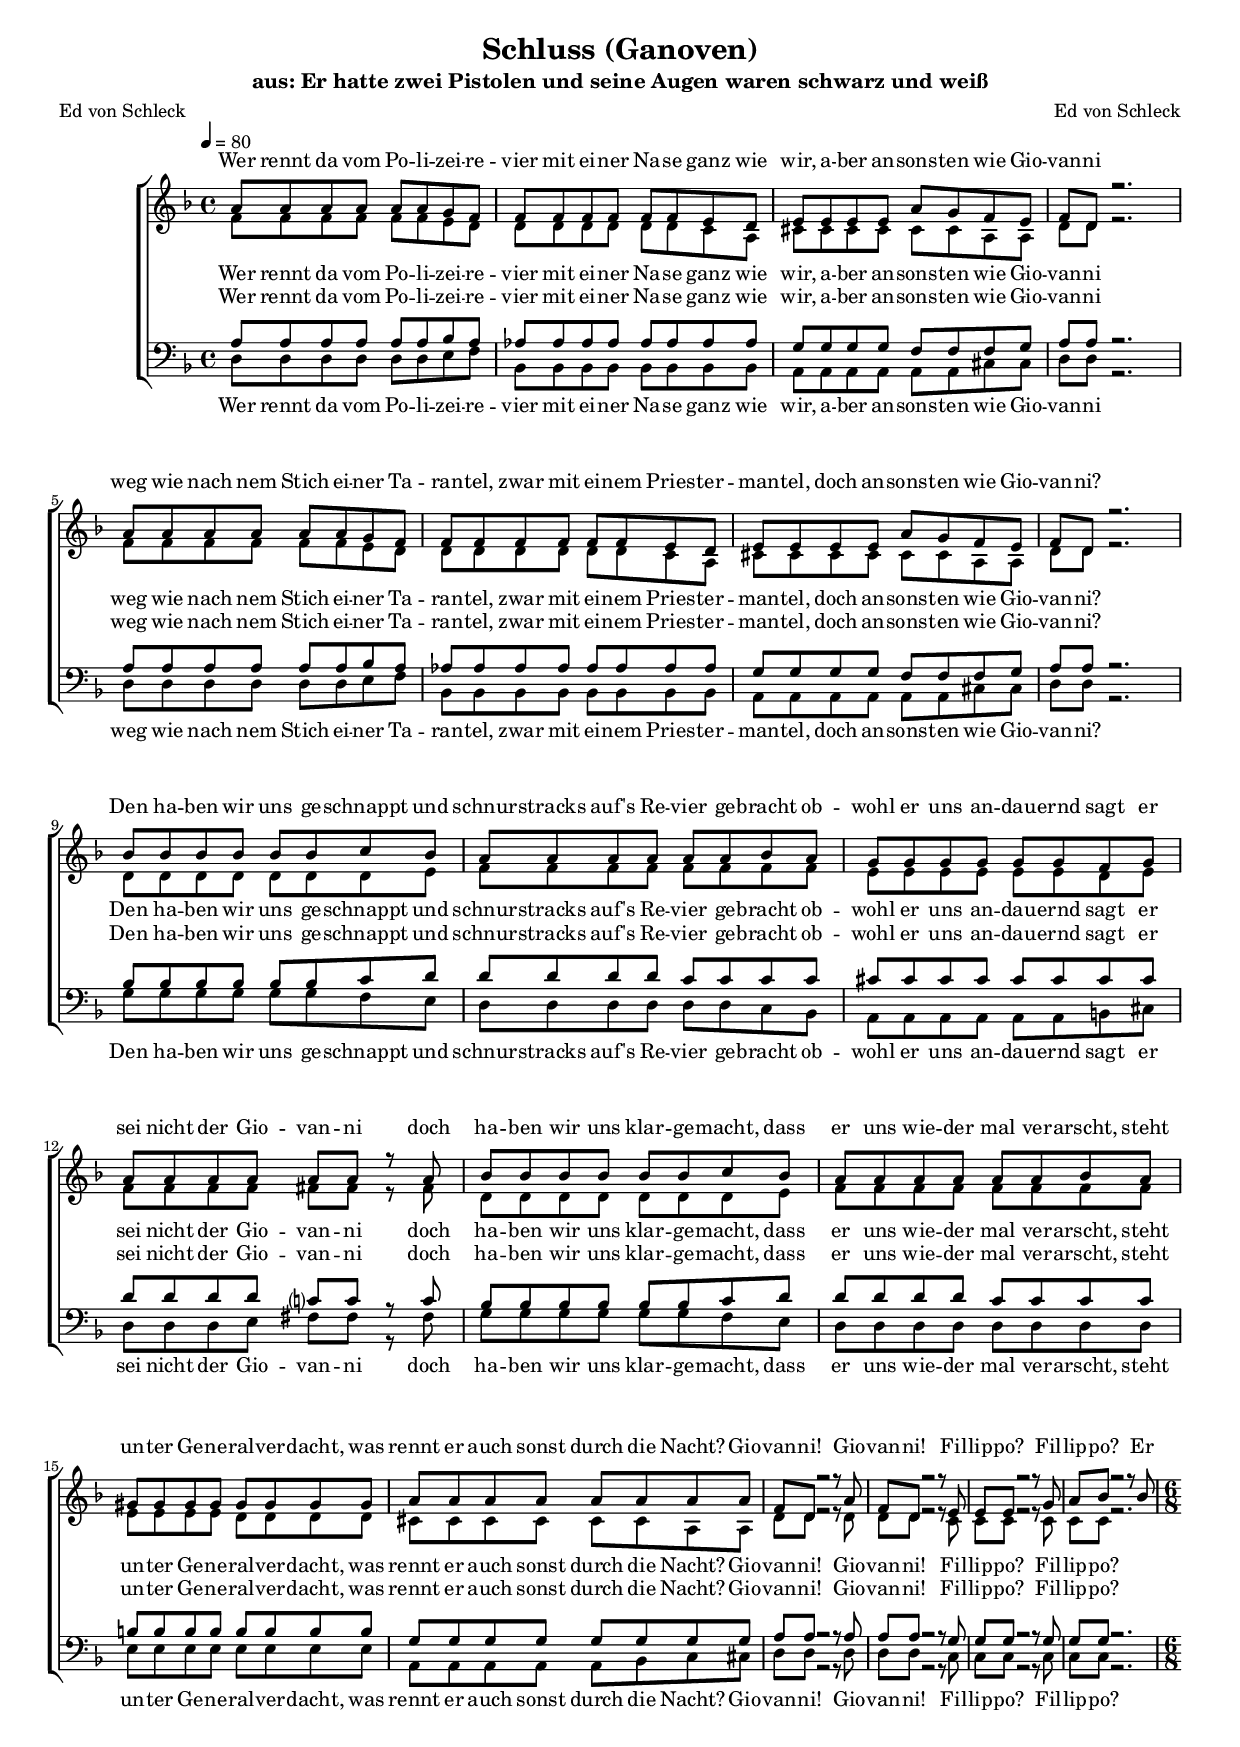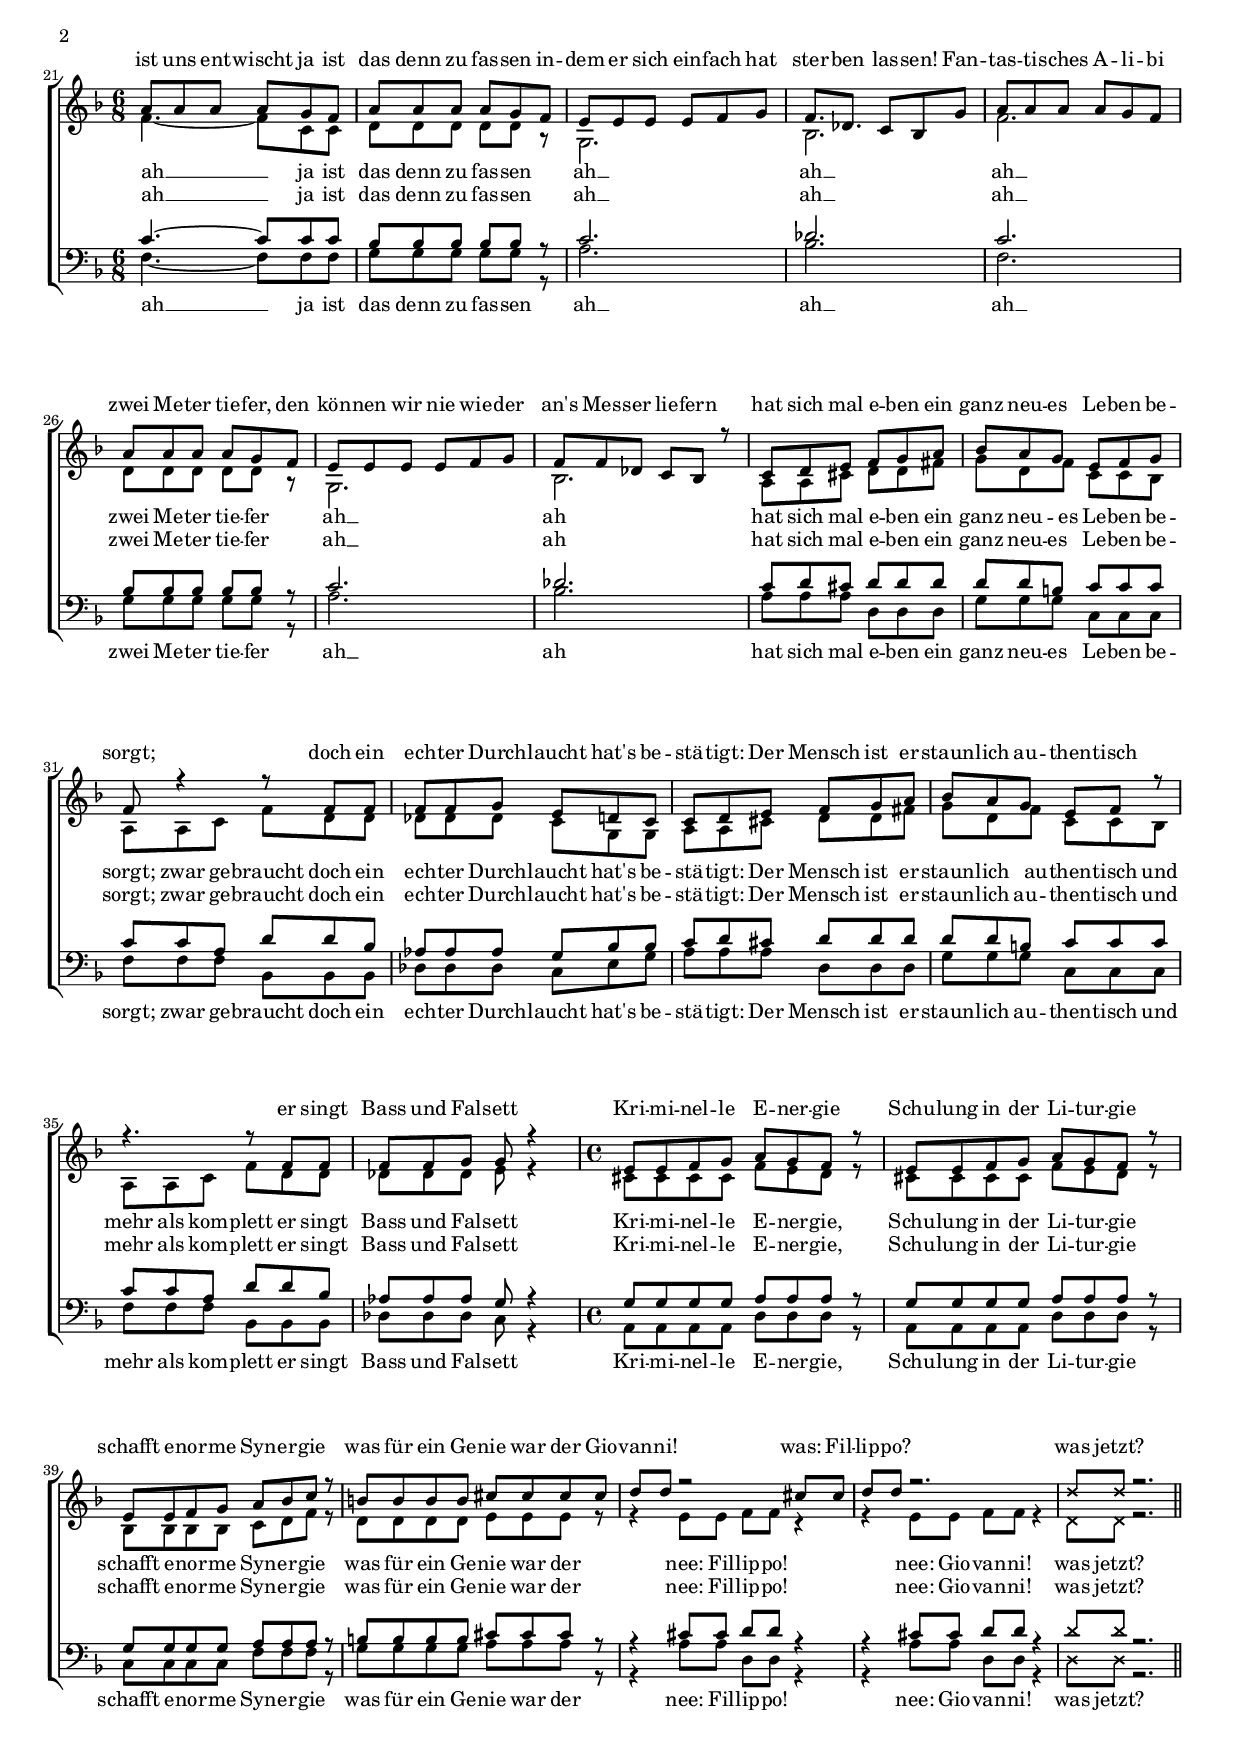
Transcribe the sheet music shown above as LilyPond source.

%﻿\version "2.13.39"
\header {
  	title = "Schluss (Ganoven)"
	subtitle = "aus: Er hatte zwei Pistolen und seine Augen waren schwarz und weiß"
	composer = "Ed von Schleck"
	poet = "Ed von Schleck"
}

%Größe der Partitur
#(set-global-staff-size 16)

#(set-default-paper-size "a4")

%Abschalten von Point&Click
#(ly:set-option 'point-and-click #f)

global = {
	
	\tempo 4=80
	\time 4/4
	\key d \minor
}

harmonies = \chordmode {
\germanChords 

}

textEins = \lyricmode {
Wer rennt da vom Po -- li -- zei -- re -- vier
mit ei -- ner Na -- se ganz wie wir,
a -- ber an -- sons -- ten wie Gio -- van -- ni

weg wie nach nem Stich ei -- ner Ta -- ran -- tel,
zwar mit ei -- nem Pries -- ter -- man -- tel,
doch an -- sons -- ten wie Gio -- van -- ni?

Den ha -- ben wir uns ge -- schnappt und
schnur -- stracks auf's Re -- vier ge -- bracht
ob -- wohl er uns an -- dau -- ernd sagt er
sei nicht der Gio -- van -- ni

doch  ha -- ben wir uns klar -- ge -- macht, dass 
er uns wie -- der mal ver -- arscht, steht
un -- ter Ge -- ne -- ral -- ver -- dacht, was
rennt er auch sonst durch die Nacht?
Gio -- van -- ni!
Gio -- van -- ni!
Fil -- lip -- po?
Fil -- lip -- po?
}


RefrainEinsSopran = \lyricmode {
Er ist uns ent -- wischt
ja ist das denn zu fas -- sen
in -- dem er sich ein -- fach hat
ster -- ben las -- sen!

Fan -- tas -- ti -- sches A -- li -- bi
zwei Me -- ter tie -- fer, den
kön -- nen wir nie wie -- der
an's Mes -- ser lie -- fern

hat sich mal e -- ben
ein ganz neu -- es Le -- ben
be -- sorgt; 
doch ein ech -- ter Durch -- laucht

hat's be -- stä -- tigt: Der Mensch ist
er -- staun -- lich au -- then -- tisch

er singt Bass und Fal -- sett

Kri -- mi -- nel -- le E -- ner -- gie
Schu -- lung in der Li -- tur -- gie
schafft e -- nor -- me Syn -- er -- gie
was für ein Ge -- nie war der Gio -- van -- ni!
was: Fil -- lip -- po?

was jetzt?
}

RefrainEins = \lyricmode {
ah __
ja ist das denn zu fas -- sen
ah __ ah __

ah __
zwei Me -- ter tie -- fer
ah __ ah__

hat sich mal e -- ben
ein ganz neu -- es Le -- ben
be -- sorgt; zwar ge -- braucht
doch ein ech -- ter Durch -- laucht

hat's be -- stä -- tigt: Der Mensch ist
er -- staun -- lich au -- then -- tisch
und mehr als kom -- plett
er singt Bass und Fal -- sett

Kri -- mi -- nel -- le E -- ner -- gie,
Schu -- lung in der Li -- tur -- gie
schafft e -- nor -- me Syn -- er -- gie
was für ein Ge -- nie war der
nee: Fil -- lip -- po!
nee: Gio -- van -- ni!
was jetzt?
}

sopranMusik =  \relative c'' {
a8 a a a a a g f
f f f f f f e d
e e e e a g f e
f d r2.

a'8 a a a a a g f
f f f f f f e d
e e e e a g f e
f d r2.

bes'8 bes bes bes bes bes c bes
a a a a a a bes a
g g g g g g f g
a a a a a a r a

bes8 bes bes bes bes bes c bes
a a a a a a bes a
gis gis gis gis gis gis gis gis
a a a a a a a a 

f d r2 r8 a'
f d r2 r8 e
e e r2 r8 g
a bes r2 r8 bes

\time 6/8
a8 a a a g f
a a a a g f
e e e e f g
f8. des c8 bes g'

a8 a a a g f
a a a a g f
e e e e f g
f8 f des c8 bes r

c8 d e f g a
bes a g e f g
f r4 r8 f f 
f f g e d c

c8 d e f g a
bes a g e f r8
r4. r8 f f 
f f g g r4

\time 4/4
e8 e f g a g f r
e e f g a g f r
e e f g a bes c r
b b b b cis cis cis cis

d d r2  cis8 cis
d d r2.

\override NoteHead #'style = #'cross
d8 d r2.
\revert NoteHead #'style

\bar "||"

}

sopranText = \lyricmode {
\textEins
\RefrainEinsSopran
}

altMusik =  \relative c' {
f8 f f f f f e d 
d d d d d d c a
cis cis cis cis cis cis a a
d8 d r2.

f8 f f f f f e d 
d d d d d d c a
cis cis cis cis cis cis a a
d8 d r2.

d8 d d d d d d e
f f f f f f f f
e e e e e e d e
f f f f fis fis r fis

d d d d d d d e
f f f f f f f f
e e e e d d d d
cis cis cis cis cis cis a a
d d r2 r8 d
d d r2 r8 c
c c r2 r8 c
c c r2.

%%%%%
f4.~ f8 c8 c
d d d d d r
g,2.
bes2.

f'2.
d8 d d d d r
g,2.
bes2.

a8 a cis d d fis 
g d f c c bes
a a c f d d
des des des c g g

a8 a cis d d fis 
g d f c c bes
a a c f d d
des des des e r4

cis8 cis cis cis f e d r
cis cis cis cis f e d r
bes bes bes bes c d f r
d d d d e e e r

r4 e8 e f f r4
r4 e8 e f f r4

\override NoteHead #'style = #'cross
d8 d r2.
\revert NoteHead #'style

}

altText = \lyricmode {
\textEins
\RefrainEins
}

tenorMusik =  \relative c' {
a8 a a a a a bes a
as as as as as as as as
g g g g f f f g
a8 a r2. 

a8 a a a a a bes a
as as as as as as as as
g g g g f f f g
a8 a r2.

bes8 bes bes bes bes bes c d
d d d d c c c c 
cis cis cis cis cis cis cis cis
d d d d c? c r c

bes bes bes bes bes bes c d
d d d d c c c c 
b b b b b b b b
g g g g g g g g

a a r2 r8 a
a a r2 r8 g
g g r2 r8 g
g g r2.

%%%%%
c4.~ c8 c8 c
bes bes bes bes bes r
c2.
des2.

c2.
bes8 bes bes bes bes r
c2.
des2.

c8 d cis d d d 
d d b c c c
c c a d d bes
as as as g bes bes

c8 d cis d d d 
d d b c c c
c c a d d bes
as as as g r4

g8 g g g a a a r
g g g g a a a r
g g g g a a a r
b b b b cis cis cis r

r4 cis8 cis d d r4
r4 cis8 cis d d r4

\override NoteHead #'style = #'cross
d8 d r2.
\revert NoteHead #'style
}
 
tenorText = \lyricmode {
\textEins
\RefrainEins
}

bassMusik = \relative c {
d8 d d d d d e f
bes, bes bes bes bes bes bes bes
a a a a a a cis cis
d d r2.

d8 d d d d d e f
bes, bes bes bes bes bes bes bes
a a a a a a cis cis
d d r2.

g8 g g g g g f e
d d d d d d c bes
a a a a a a b cis
d d d e fis fis r fis

g g g g g g f e
d d d d d d d d
e e e e e e e e
a, a a a a bes c cis
d d r2 r8 d
d d r2 r8 c
c c r2 r8 c
c c r2.

%%%%%
f4.~ f8 f8 f
g g g g g r
a2.
bes2.

f2.
g8 g g g g r
a2.
bes2.

a8 a a d, d d 
g g g c, c c
f f f bes, bes bes
des des des c e g

a8 a a d, d d 
g g g c, c c
f f f bes, bes bes
des des des c r4

a8 a a a d d d r
a a a a d d d r
c c c c f f f r
g g g g a a a r

r4 a8 a d, d r4
r4 a'8 a d, d r4

\override NoteHead #'style = #'cross
d8 d r2.
\revert NoteHead #'style
}
 
bassText = \lyricmode {
\textEins
\RefrainEins
}

\score {
        \context ChoirStaff <<
%            \new ChordNames \set chordChanges = ##t \harmonies
            \context Lyrics = sopran { s1 }
            \context Staff = frauen <<
                \context Voice =
                    sopran { \voiceOne << \global  \sopranMusik >> }
                \context Voice =
                    alt { \voiceTwo << \global  \altMusik >> }
            >>
            \context Lyrics = alt { s1 }
            \context Lyrics = tenor { s1 }
            \context Staff = men <<
                \clef bass
                \context Voice =
                    tenor { \voiceOne <<\global  \tenorMusik >> }
                \context Voice =
                    bass { \voiceTwo <<\global  \bassMusik >> }
            >>
            \context Lyrics = bass { s1 }
            \context Lyrics = sopran \lyricsto sopran \sopranText
            \context Lyrics = alt \lyricsto alt \altText
            \context Lyrics = tenor \lyricsto tenor \tenorText
            \context Lyrics = bass \lyricsto bass \bassText
		>>
		\layout {
            \context {
                \Staff \override VerticalAxisGroup #'minimum-Y-extent = #'(-3 . 3)
			}
		}
		\midi {
		}
	}
	\paper {
		ragged-last-bottom = ##f
		print-page-number = ##t
	}
